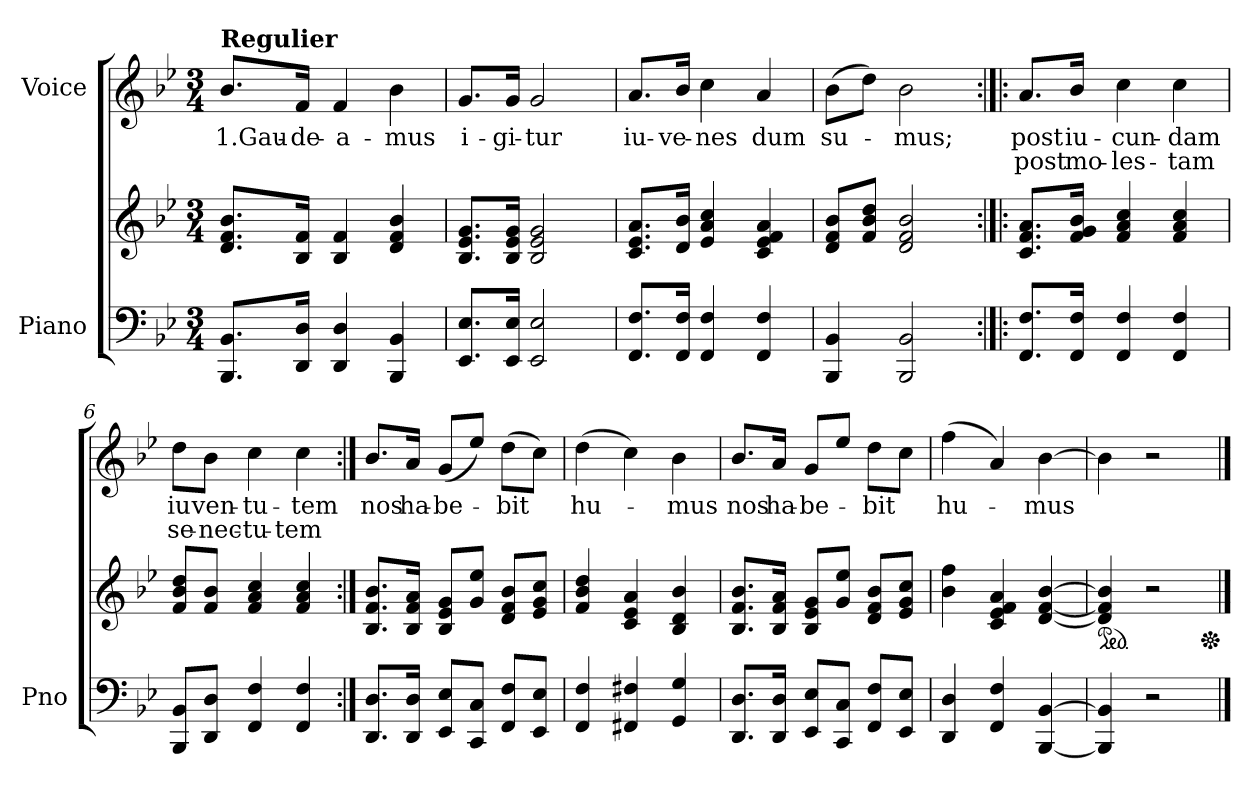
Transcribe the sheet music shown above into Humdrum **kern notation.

**kern	**kern	**kern	**text	**text
*part2	*part2	*part1	*part1	*part1
*staff3	*staff2	*staff1	*staff1	*staff1
*I"Piano	*	*I"Voice	*	*
*I'Pno	*	*	*	*
*clefF4	*clefG2	*clefG2	*	*
*k[b-e-]	*k[b-e-]	*k[b-e-]	*	*
*M3/4	*M3/4	*M3/4	*	*
*MM97	*MM97	*MM97	*	*
=1	=1	=1	=1	=1
!	!	!LO:TX:a:B:t=Regulier	!	!
!	!	!	!LO:LY:b	!
8.BBB-/ 8.BB-/L	8.d/ 8.f/ 8.b-/L	8.b-/L	1.Gau-	.
!	!	!	!LO:LY:b	!
16DD/ 16D/Jk	16B-/ 16f/Jk	16f/Jk	de-	.
!	!	!	!LO:LY:b	!
4DD/ 4D/	4B-/ 4f/	4f/	a-	.
!	!	!	!LO:LY:b	!
4BBB-/ 4BB-/	4d/ 4f/ 4b-/	4b-\	mus	.
=2	=2	=2	=2	=2
!	!	!	!LO:LY:b	!
8.EE-/ 8.E-/L	8.B-/ 8.e-/ 8.g/L	8.g/L	i-	.
!	!	!	!LO:LY:b	!
16EE-/ 16E-/Jk	16B-/ 16e-/ 16g/Jk	16g/Jk	gi-	.
!	!	!	!LO:LY:b	!
2EE-/ 2E-/	2B-/ 2e-/ 2g/	2g/	tur	.
=3	=3	=3	=3	=3
!	!	!	!LO:LY:b	!
8.FF/ 8.F/L	8.c/ 8.e-/ 8.a/L	8.a/L	iu-	.
!	!	!	!LO:LY:b	!
16FF/ 16F/Jk	16d/ 16b-/Jk	16b-/Jk	ve-	.
!	!	!	!LO:LY:b	!
4FF/ 4F/	4e-/ 4a/ 4cc/	4cc\	nes	.
!	!	!	!LO:LY:b	!
4FF/ 4F/	4c/ 4e-/ 4f/ 4a/	4a/	dum	.
=4	=4	=4	=4	=4
!	!	!	!LO:LY:b	!
4BBB-/ 4BB-/	8d/ 8f/ 8b-/L	(>8b-\L	su-	.
.	8f/ 8b-/ 8dd/J	8dd\J)	.	.
!	!	!	!LO:LY:b	!
2BBB-/ 2BB-/	2d/ 2f/ 2b-/	2b-\	mus;	.
=5:|!|:	=5:|!|:	=5:|!|:	=5:|!|:	=5:|!|:
!	!	!	!LO:LY:b	!LO:LY:b
8.FF/ 8.F/L	8.c/ 8.f/ 8.a/L	8.a/L	post	post
!	!	!	!LO:LY:b	!LO:LY:b
16FF/ 16F/Jk	16f/ 16g/ 16b-/Jk	16b-/Jk	iu-	mo-
!	!	!	!LO:LY:b	!LO:LY:b
4FF/ 4F/	4f/ 4a/ 4cc/	4cc\	-cun-	-les-
!	!	!	!LO:LY:b	!LO:LY:b
4FF/ 4F/	4f/ 4a/ 4cc/	4cc\	-dam	-tam
=6	=6	=6	=6	=6
!	!	!	!LO:LY:b	!LO:LY:b
8BBB-/ 8BB-/L	8f/ 8b-/ 8dd/L	8dd\L	iu	se-
!	!	!	!LO:LY:b	!LO:LY:b
8DD/ 8D/J	8f/ 8b-/J	8b-\J	ven-	-nec-
!	!	!	!LO:LY:b	!LO:LY:b
4FF/ 4F/	4f/ 4a/ 4cc/	4cc\	-tu-	-tu-
!	!	!	!LO:LY:b	!LO:LY:b
4FF/ 4F/	4f/ 4a/ 4cc/	4cc\	tem	-tem
!!LO:LB:g=z
=7:|!	=7:|!	=7:|!	=7:|!	=7:|!
!	!	!	!LO:LY:b	!
8.DD/ 8.D/L	8.B-/ 8.f/ 8.b-/L	8.b-/L	nos	.
!	!	!	!LO:LY:b	!
16DD/ 16D/Jk	16B-/ 16f/ 16a/Jk	16a/Jk	ha-	.
!	!	!	!LO:LY:b	!
8EE-/ 8E-/L	8B-/ 8e-/ 8g/L	(<8g/L	be-	.
8CC/ 8C/J	8g/ 8ee-/J	8ee-/J)	.	.
!	!	!	!LO:LY:b	!
8FF/ 8F/L	8d/ 8f/ 8b-/L	(>8dd\L	bit	.
8EE-/ 8E-/J	8e-/ 8g/ 8cc/J	8cc\J)	.	.
=8	=8	=8	=8	=8
!	!	!	!LO:LY:b	!
4FF/ 4F/	4f/ 4b-/ 4dd/	(>4dd\	hu-	.
4FF#X/ 4F#X/	4c/ 4e-/ 4a/	4cc\)	.	.
!	!	!	!LO:LY:b	!
4GG/ 4G/	4B-/ 4d/ 4b-/	4b-\	mus	.
=9	=9	=9	=9	=9
!	!	!	!LO:LY:b	!
8.DD/ 8.D/L	8.B-/ 8.f/ 8.b-/L	8.b-/L	nos	.
!	!	!	!LO:LY:b	!
16DD/ 16D/Jk	16B-/ 16f/ 16a/Jk	16a/Jk	ha-	.
!	!	!	!LO:LY:b	!
8EE-/ 8E-/L	8B-/ 8e-/ 8g/L	8g/L	be-	.
8CC/ 8C/J	8g/ 8ee-/J	8ee-/J	.	.
!	!	!	!LO:LY:b	!
8FF/ 8F/L	8d/ 8f/ 8b-/L	8dd\L	bit	.
8EE-/ 8E-/J	8e-/ 8g/ 8cc/J	8cc\J	.	.
=10	=10	=10	=10	=10
!	!	!	!LO:LY:b	!
4DD/ 4D/	4b-\ 4ff\	(>4ff\	hu-	.
4FF/ 4F/	4c/ 4e-/ 4f/ 4a/	4a/)	.	.
!	!	!	!LO:LY:b	!
[4BBB-/ [4BB-/	[4d/ [4f/ [4b-/	[4b-\	mus	.
=11	=11	=11	=11	=11
*	*ped	*	*	*
4BBB-/] 4BB-/]	4d/] 4f/] 4b-/]	4b-\]	.	.
2r	2r	2r	.	.
*	*Xped	*	*	*
==	==	==	==	==
*-	*-	*-	*-	*-
